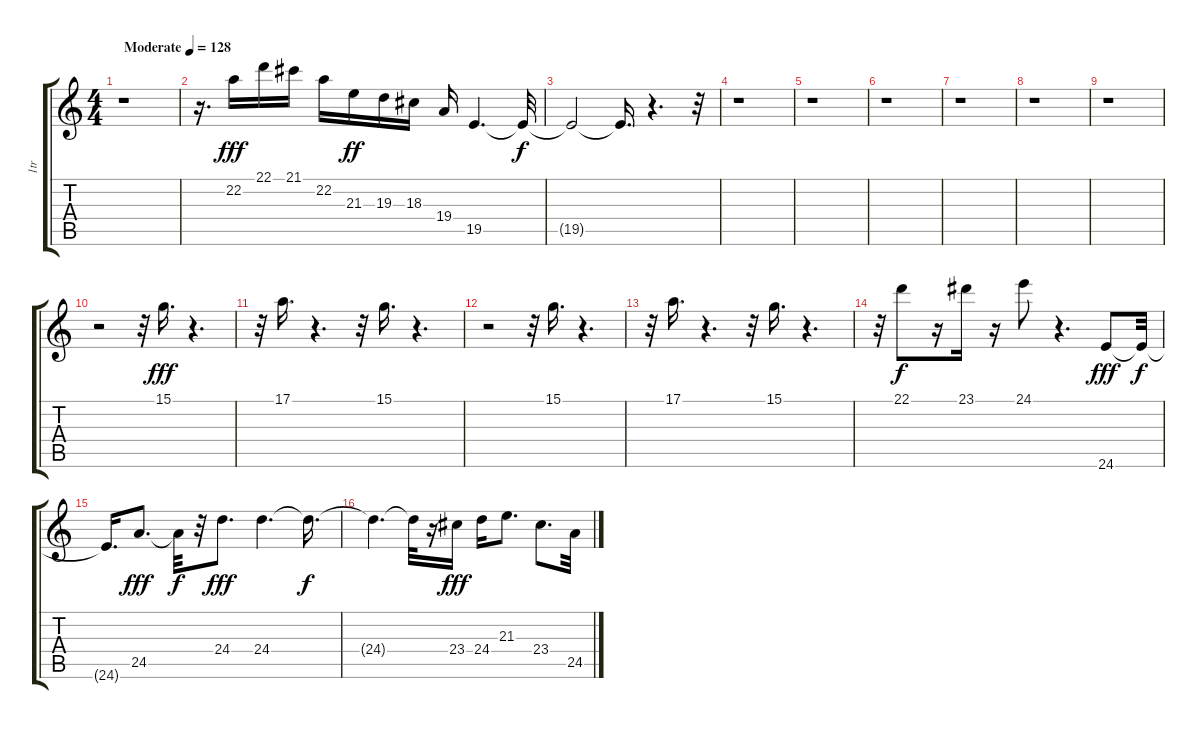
\track ("1tr                                 " "1tr       ") {instrument lead2sawtooth}
\staff {score tabs}
\tuning (E4 B3 G3 D3 A2 E2) {hide}
\ts (4 4)
\tempo (128 "Moderate")
\clef g2
\ks c
r.1{dy fff instrument lead2sawtooth} |
r.16{d} 22.2.16 22.1.16{volume 4 balance 0} 21.1.16{balance 0} 22.2.16{balance 0} 21.3.16{dy ff balance 16} 19.3.16{balance 16} 18.3.16{balance 16} 19.4.16{balance 16} 19.5.4{d volume 3 balance 16} 19.5{t}.32{dy f} |
19.5{t}.2 19.5{t}.16{d} r.4{d} r.32 |
r.1 |
r.1 |
r.1 |
r.1 |
r.1 |
r.1 |
r.2 r.32 15.1.16{d dy fff volume 5 balance 0 instrument synthbrass1} r.4{d} |
r.32 17.1.16{d} r.4{d} r.32 15.1.16{d} r.4{d} |
r.2 r.32 15.1.16{d volume 5 balance 0} r.4{d} |
r.32 17.1.16{d} r.4{d} r.32 15.1.16{d} r.4{d} |
r.32 22.1.8{dy f balance 0} r.16 23.1.16 r.16 24.1.8 r.4{d} 24.6.8{dy fff volume 4 balance 16 instrument overdrivenguitar} 24.6{t}.32{dy f} |
24.6{t}.16{d} 24.5.8{d dy fff} 24.5{t}.32{dy f} r.32 24.4.8{d dy fff} 24.4.4{d} 24.4{t}.16{d dy f} |
24.4{t}.4{d} 24.4{t}.32 r.16 23.4.16{dy fff} 24.4.16 21.3.8{d} 23.4.8{d} 24.5.32
